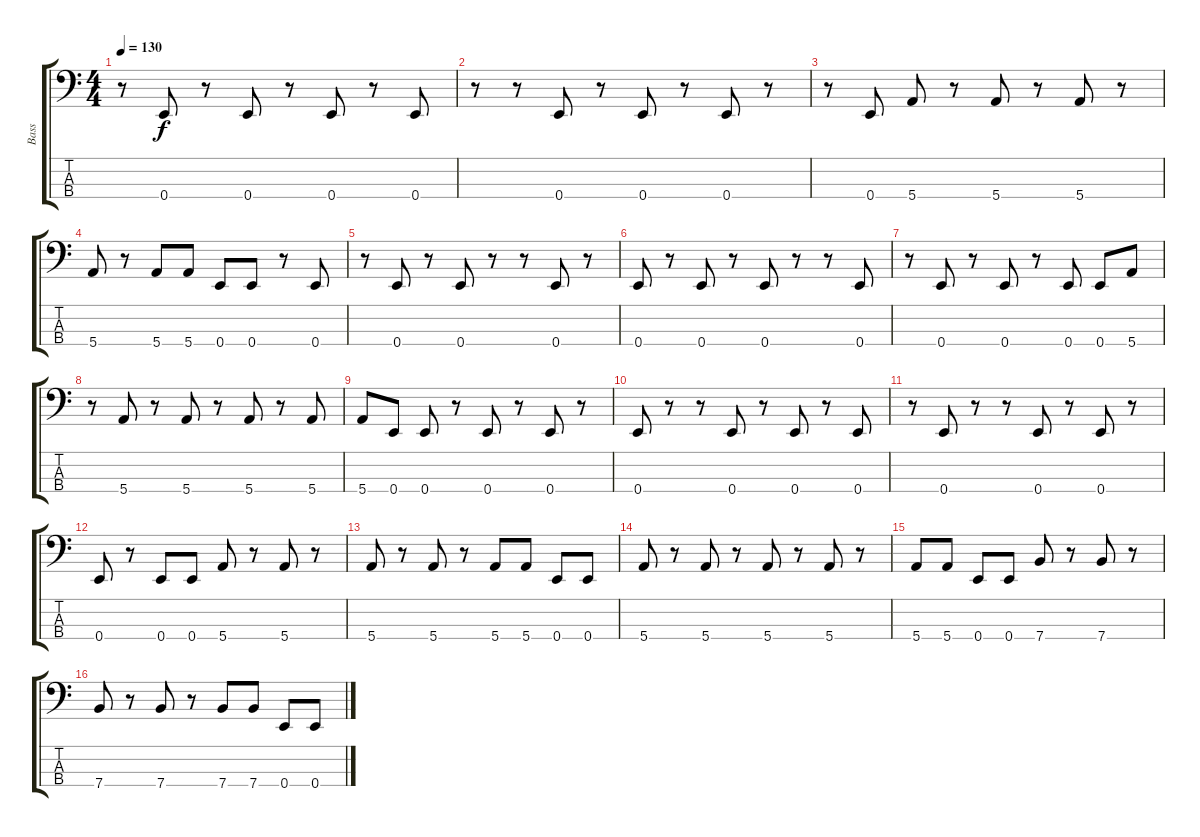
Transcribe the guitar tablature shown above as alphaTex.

\track ("Bass" "Bass") {instrument slapbass1}
\staff {score tabs}
\tuning (G2 D2 A1 E1) {hide}
\ts (4 4)
\tempo 130
\clef f4
\ks c
r.8{dy f} 0.4.8 r.8 0.4.8 r.8 0.4.8 r.8 0.4.8 |
r.8 r.8 0.4.8 r.8 0.4.8 r.8 0.4.8 r.8 |
r.8 0.4.8 5.4.8 r.8 5.4.8 r.8 5.4.8 r.8 |
5.4.8 r.8 5.4.8 5.4.8 0.4.8 0.4.8 r.8 0.4.8 |
r.8 0.4.8 r.8 0.4.8 r.8 r.8 0.4.8 r.8 |
0.4.8 r.8 0.4.8 r.8 0.4.8 r.8 r.8 0.4.8 |
r.8 0.4.8 r.8 0.4.8 r.8 0.4.8 0.4.8 5.4.8 |
r.8 5.4.8 r.8 5.4.8 r.8 5.4.8 r.8 5.4.8 |
5.4.8 0.4.8 0.4.8 r.8 0.4.8 r.8 0.4.8 r.8 |
0.4.8 r.8 r.8 0.4.8 r.8 0.4.8 r.8 0.4.8 |
r.8 0.4.8 r.8 r.8 0.4.8 r.8 0.4.8 r.8 |
0.4.8 r.8 0.4.8 0.4.8 5.4.8 r.8 5.4.8 r.8 |
5.4.8 r.8 5.4.8 r.8 5.4.8 5.4.8 0.4.8 0.4.8 |
5.4.8 r.8 5.4.8 r.8 5.4.8 r.8 5.4.8 r.8 |
5.4.8 5.4.8 0.4.8 0.4.8 7.4.8 r.8 7.4.8 r.8 |
7.4.8 r.8 7.4.8 r.8 7.4.8 7.4.8 0.4.8 0.4.8
